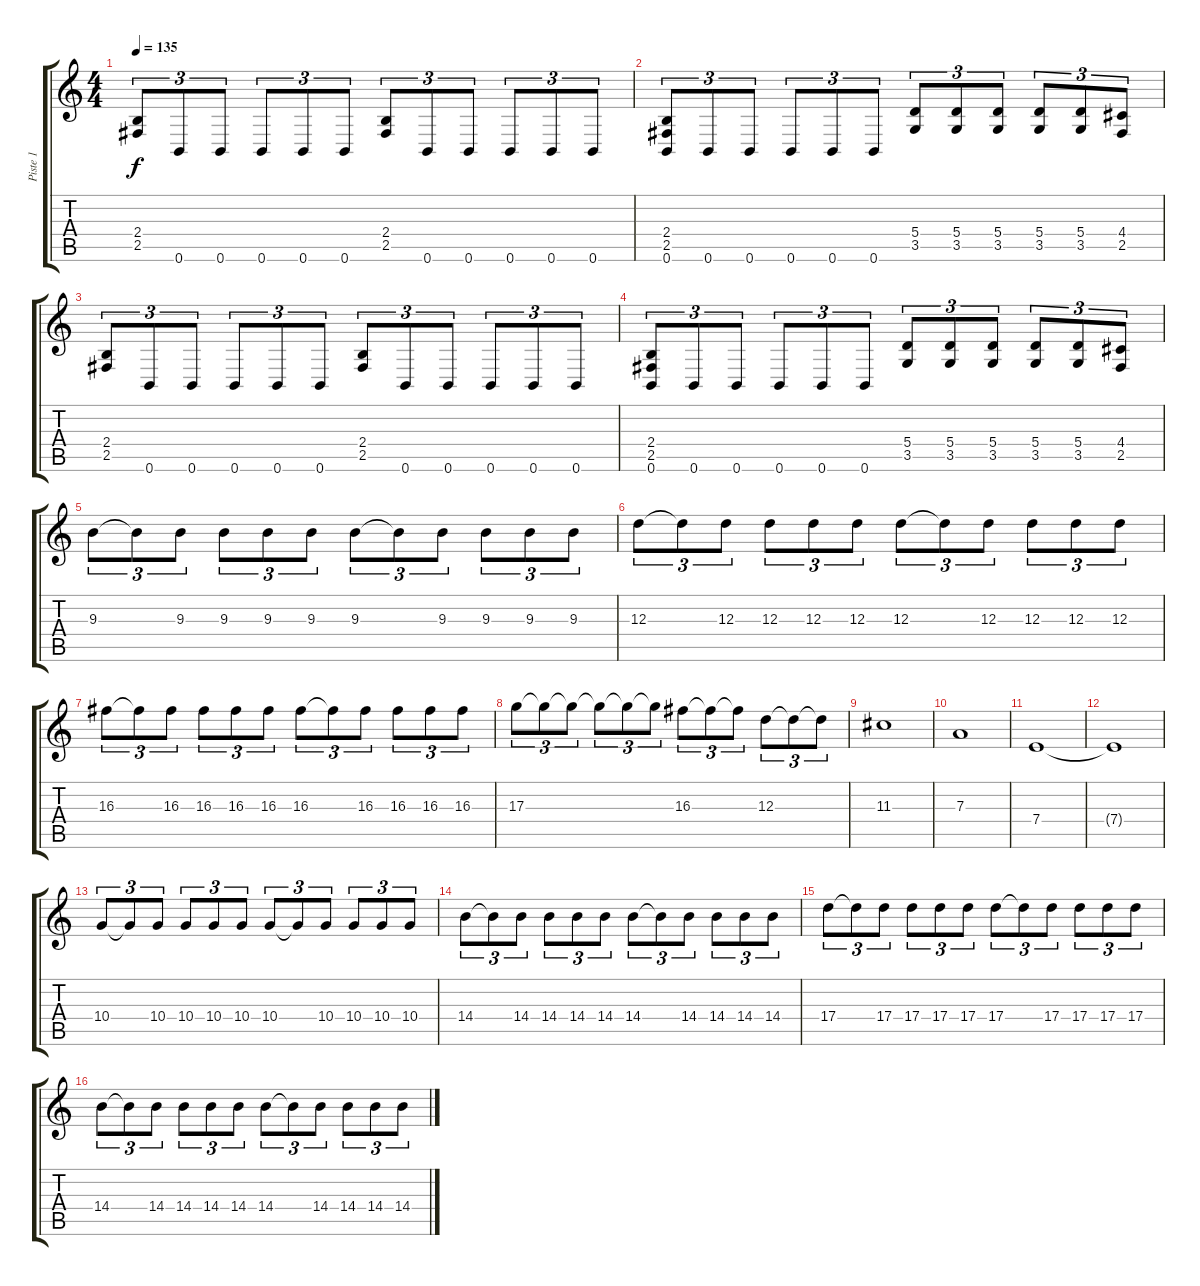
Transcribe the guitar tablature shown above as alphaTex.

\track ("Piste 1" "Piste 1") {instrument distortionguitar}
\staff {score tabs}
\tuning (B3 Gb3 D3 A2 E2 B1) {hide}
\ts (4 4)
\tempo 135
\clef g2
\ks c
(2.4 2.5).8{tu (3 2) dy f} 0.6.8{tu (3 2)} 0.6.8{tu (3 2)} 0.6.8{tu (3 2)} 0.6.8{tu (3 2)} 0.6.8{tu (3 2)} (2.4 2.5).8{tu (3 2)} 0.6.8{tu (3 2)} 0.6.8{tu (3 2)} 0.6.8{tu (3 2)} 0.6.8{tu (3 2)} 0.6.8{tu (3 2)} |
(2.4 2.5 0.6).8{tu (3 2)} 0.6.8{tu (3 2)} 0.6.8{tu (3 2)} 0.6.8{tu (3 2)} 0.6.8{tu (3 2)} 0.6.8{tu (3 2)} (5.4 3.5).8{tu (3 2)} (5.4 3.5).8{tu (3 2)} (5.4 3.5).8{tu (3 2)} (5.4 3.5).8{tu (3 2)} (5.4 3.5).8{tu (3 2)} (4.4 2.5).8{tu (3 2)} |
(2.4 2.5).8{tu (3 2)} 0.6.8{tu (3 2)} 0.6.8{tu (3 2)} 0.6.8{tu (3 2)} 0.6.8{tu (3 2)} 0.6.8{tu (3 2)} (2.4 2.5).8{tu (3 2)} 0.6.8{tu (3 2)} 0.6.8{tu (3 2)} 0.6.8{tu (3 2)} 0.6.8{tu (3 2)} 0.6.8{tu (3 2)} |
(2.4 2.5 0.6).8{tu (3 2)} 0.6.8{tu (3 2)} 0.6.8{tu (3 2)} 0.6.8{tu (3 2)} 0.6.8{tu (3 2)} 0.6.8{tu (3 2)} (5.4 3.5).8{tu (3 2)} (5.4 3.5).8{tu (3 2)} (5.4 3.5).8{tu (3 2)} (5.4 3.5).8{tu (3 2)} (5.4 3.5).8{tu (3 2)} (4.4 2.5).8{tu (3 2)} |
9.3.8{tu (3 2)} 9.3{t}.8{tu (3 2)} 9.3.8{tu (3 2)} 9.3.8{tu (3 2)} 9.3.8{tu (3 2)} 9.3.8{tu (3 2)} 9.3.8{tu (3 2)} 9.3{t}.8{tu (3 2)} 9.3.8{tu (3 2)} 9.3.8{tu (3 2)} 9.3.8{tu (3 2)} 9.3.8{tu (3 2)} |
12.3.8{tu (3 2)} 12.3{t}.8{tu (3 2)} 12.3.8{tu (3 2)} 12.3.8{tu (3 2)} 12.3.8{tu (3 2)} 12.3.8{tu (3 2)} 12.3.8{tu (3 2)} 12.3{t}.8{tu (3 2)} 12.3.8{tu (3 2)} 12.3.8{tu (3 2)} 12.3.8{tu (3 2)} 12.3.8{tu (3 2)} |
16.3.8{tu (3 2)} 16.3{t}.8{tu (3 2)} 16.3.8{tu (3 2)} 16.3.8{tu (3 2)} 16.3.8{tu (3 2)} 16.3.8{tu (3 2)} 16.3.8{tu (3 2)} 16.3{t}.8{tu (3 2)} 16.3.8{tu (3 2)} 16.3.8{tu (3 2)} 16.3.8{tu (3 2)} 16.3.8{tu (3 2)} |
17.3.8{tu (3 2)} 17.3{t}.8{tu (3 2)} 17.3{t}.8{tu (3 2)} 17.3{t}.8{tu (3 2)} 17.3{t}.8{tu (3 2)} 17.3{t}.8{tu (3 2)} 16.3.8{tu (3 2)} 16.3{t}.8{tu (3 2)} 16.3{t}.8{tu (3 2)} 12.3.8{tu (3 2)} 12.3{t}.8{tu (3 2)} 12.3{t}.8{tu (3 2)} |
11.3.1 |
7.3.1 |
7.4.1 |
7.4{t}.1 |
10.4.8{tu (3 2)} 10.4{t}.8{tu (3 2)} 10.4.8{tu (3 2)} 10.4.8{tu (3 2)} 10.4.8{tu (3 2)} 10.4.8{tu (3 2)} 10.4.8{tu (3 2)} 10.4{t}.8{tu (3 2)} 10.4.8{tu (3 2)} 10.4.8{tu (3 2)} 10.4.8{tu (3 2)} 10.4.8{tu (3 2)} |
14.4.8{tu (3 2)} 14.4{t}.8{tu (3 2)} 14.4.8{tu (3 2)} 14.4.8{tu (3 2)} 14.4.8{tu (3 2)} 14.4.8{tu (3 2)} 14.4.8{tu (3 2)} 14.4{t}.8{tu (3 2)} 14.4.8{tu (3 2)} 14.4.8{tu (3 2)} 14.4.8{tu (3 2)} 14.4.8{tu (3 2)} |
17.4.8{tu (3 2)} 17.4{t}.8{tu (3 2)} 17.4.8{tu (3 2)} 17.4.8{tu (3 2)} 17.4.8{tu (3 2)} 17.4.8{tu (3 2)} 17.4.8{tu (3 2)} 17.4{t}.8{tu (3 2)} 17.4.8{tu (3 2)} 17.4.8{tu (3 2)} 17.4.8{tu (3 2)} 17.4.8{tu (3 2)} |
14.4.8{tu (3 2)} 14.4{t}.8{tu (3 2)} 14.4.8{tu (3 2)} 14.4.8{tu (3 2)} 14.4.8{tu (3 2)} 14.4.8{tu (3 2)} 14.4.8{tu (3 2)} 14.4{t}.8{tu (3 2)} 14.4.8{tu (3 2)} 14.4.8{tu (3 2)} 14.4.8{tu (3 2)} 14.4.8{tu (3 2)}
